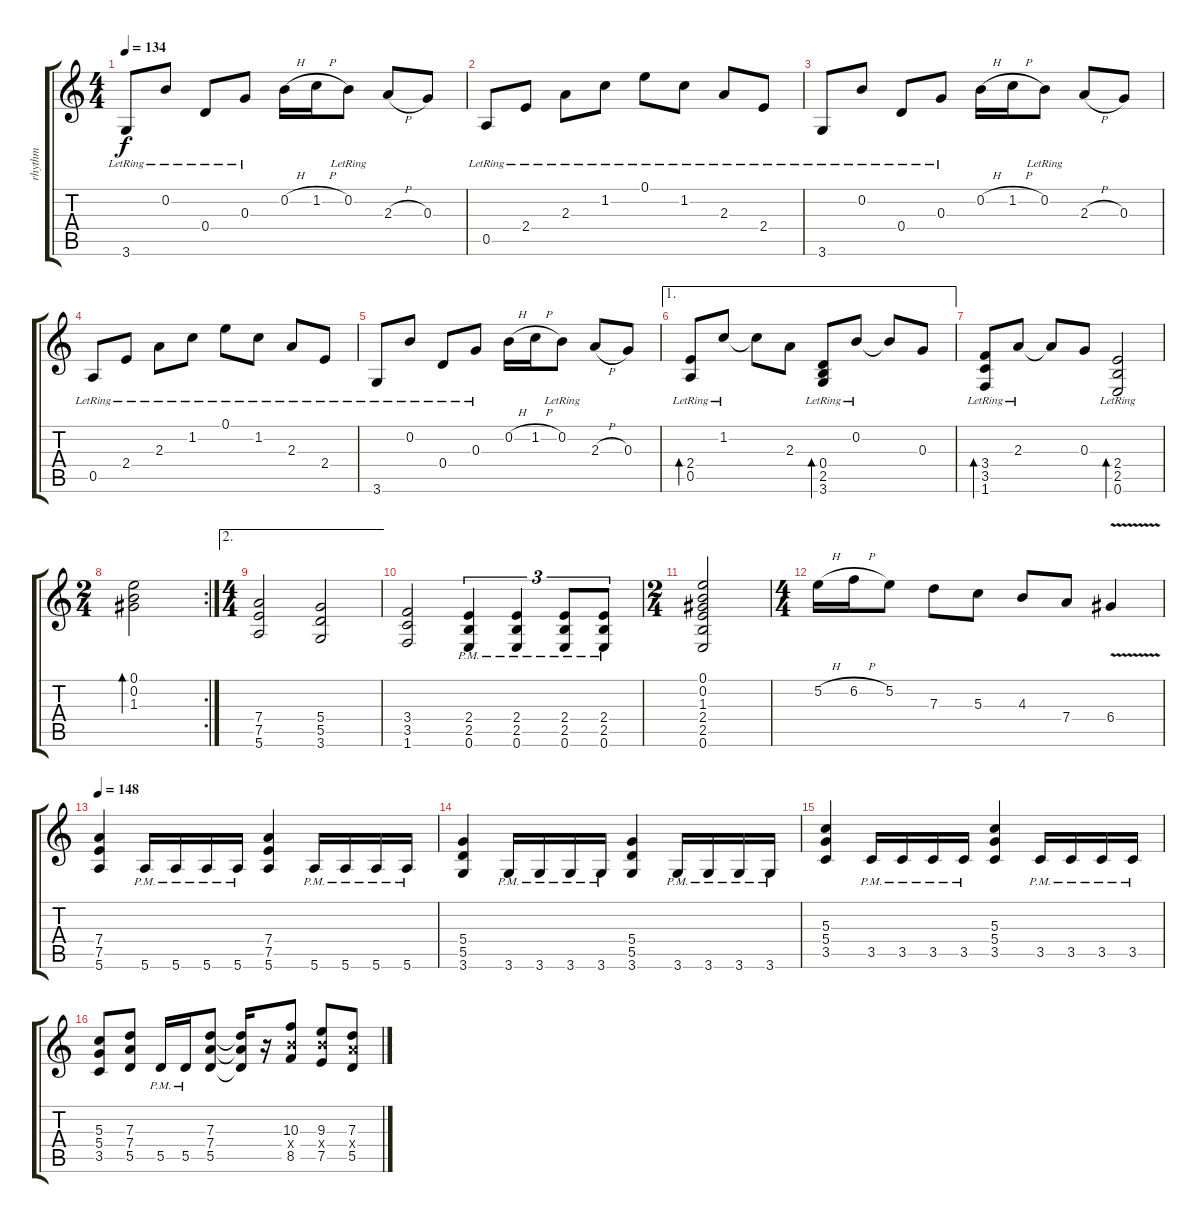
\track ("rhythm" "rhythm") {instrument distortionguitar}
\staff {score tabs}
\tuning (E4 B3 G3 D3 A2 E2) {hide}
\ts (4 4)
\tempo 134
\clef g2
\ks c
3.6{lr}.8{dy f} 0.2{lr}.8 0.4{lr}.8 0.3{lr}.8 0.2{h}.16 1.2{h}.16 0.2{lr}.8 2.3{h}.8 0.3.8 |
0.5{lr}.8 2.4{lr}.8 2.3{lr}.8 1.2{lr}.8 0.1{lr}.8 1.2{lr}.8 2.3{lr}.8 2.4{lr}.8 |
3.6{lr}.8 0.2{lr}.8 0.4{lr}.8 0.3{lr}.8 0.2{h}.16 1.2{h}.16 0.2{lr}.8 2.3{h}.8 0.3.8 |
0.5{lr}.8 2.4{lr}.8 2.3{lr}.8 1.2{lr}.8 0.1{lr}.8 1.2{lr}.8 2.3{lr}.8 2.4{lr}.8 |
3.6{lr}.8 0.2{lr}.8 0.4{lr}.8 0.3{lr}.8 0.2{h}.16 1.2{h}.16 0.2{lr}.8 2.3{h}.8 0.3.8 |
\ae 1
(2.4{lr} 0.5{lr}).8{bd 120} 1.2{lr}.8 1.2{t}.8 2.3.8 (0.4{lr} 2.5{lr} 3.6{lr}).8{bd 120} 0.2{lr}.8 0.2{t}.8 0.3.8 |
(3.4{lr} 3.5{lr} 1.6{lr}).8{bd 120} 2.3{lr}.8 2.3{t}.8 0.3.8 (2.4{lr} 2.5{lr} 0.6{lr}).2{bd 120} |
\rc 2
\ts (2 4)
(0.1 0.2 1.3).2{bd 120} |
\ae 2
\ts (4 4)
(7.4 7.5 5.6).2{instrument distortionguitar} (5.4 5.5 3.6).2 |
(3.4 3.5 1.6).2 (2.4{pm} 2.5{pm} 0.6{pm}).4{tu (3 2)} (2.4{pm} 2.5{pm} 0.6{pm}).4{tu (3 2)} (2.4{pm} 2.5{pm} 0.6{pm}).8{tu (3 2)} (2.4{pm} 2.5{pm} 0.6{pm}).8{tu (3 2)} |
\ts (2 4)
(0.1 0.2 1.3 2.4 2.5 0.6).2 |
\ts (4 4)
5.2{h}.16 6.2{h}.16 5.2.8 7.3.8 5.3.8 4.3.8 7.4.8 6.4{v}.4 |
\tempo 148
(7.4 7.5 5.6).4 5.6{pm}.16 5.6{pm}.16 5.6{pm}.16 5.6{pm}.16 (7.4 7.5 5.6).4 5.6{pm}.16 5.6{pm}.16 5.6{pm}.16 5.6{pm}.16 |
(5.4 5.5 3.6).4 3.6{pm}.16 3.6{pm}.16 3.6{pm}.16 3.6{pm}.16 (5.4 5.5 3.6).4 3.6{pm}.16 3.6{pm}.16 3.6{pm}.16 3.6{pm}.16 |
(5.3 5.4 3.5).4 3.5{pm}.16 3.5{pm}.16 3.5{pm}.16 3.5{pm}.16 (5.3 5.4 3.5).4 3.5{pm}.16 3.5{pm}.16 3.5{pm}.16 3.5{pm}.16 |
(5.3 5.4 3.5).8 (7.3 7.4 5.5).8 5.5{pm}.16 5.5{pm}.16 (7.3 7.4 5.5).8 (7.3{t} 7.4{t} 5.5{t}).16 r.16 (10.3 9.4{x} 8.5).8 (9.3 9.4{x} 7.5).8 (7.3 7.4{x} 5.5).8
